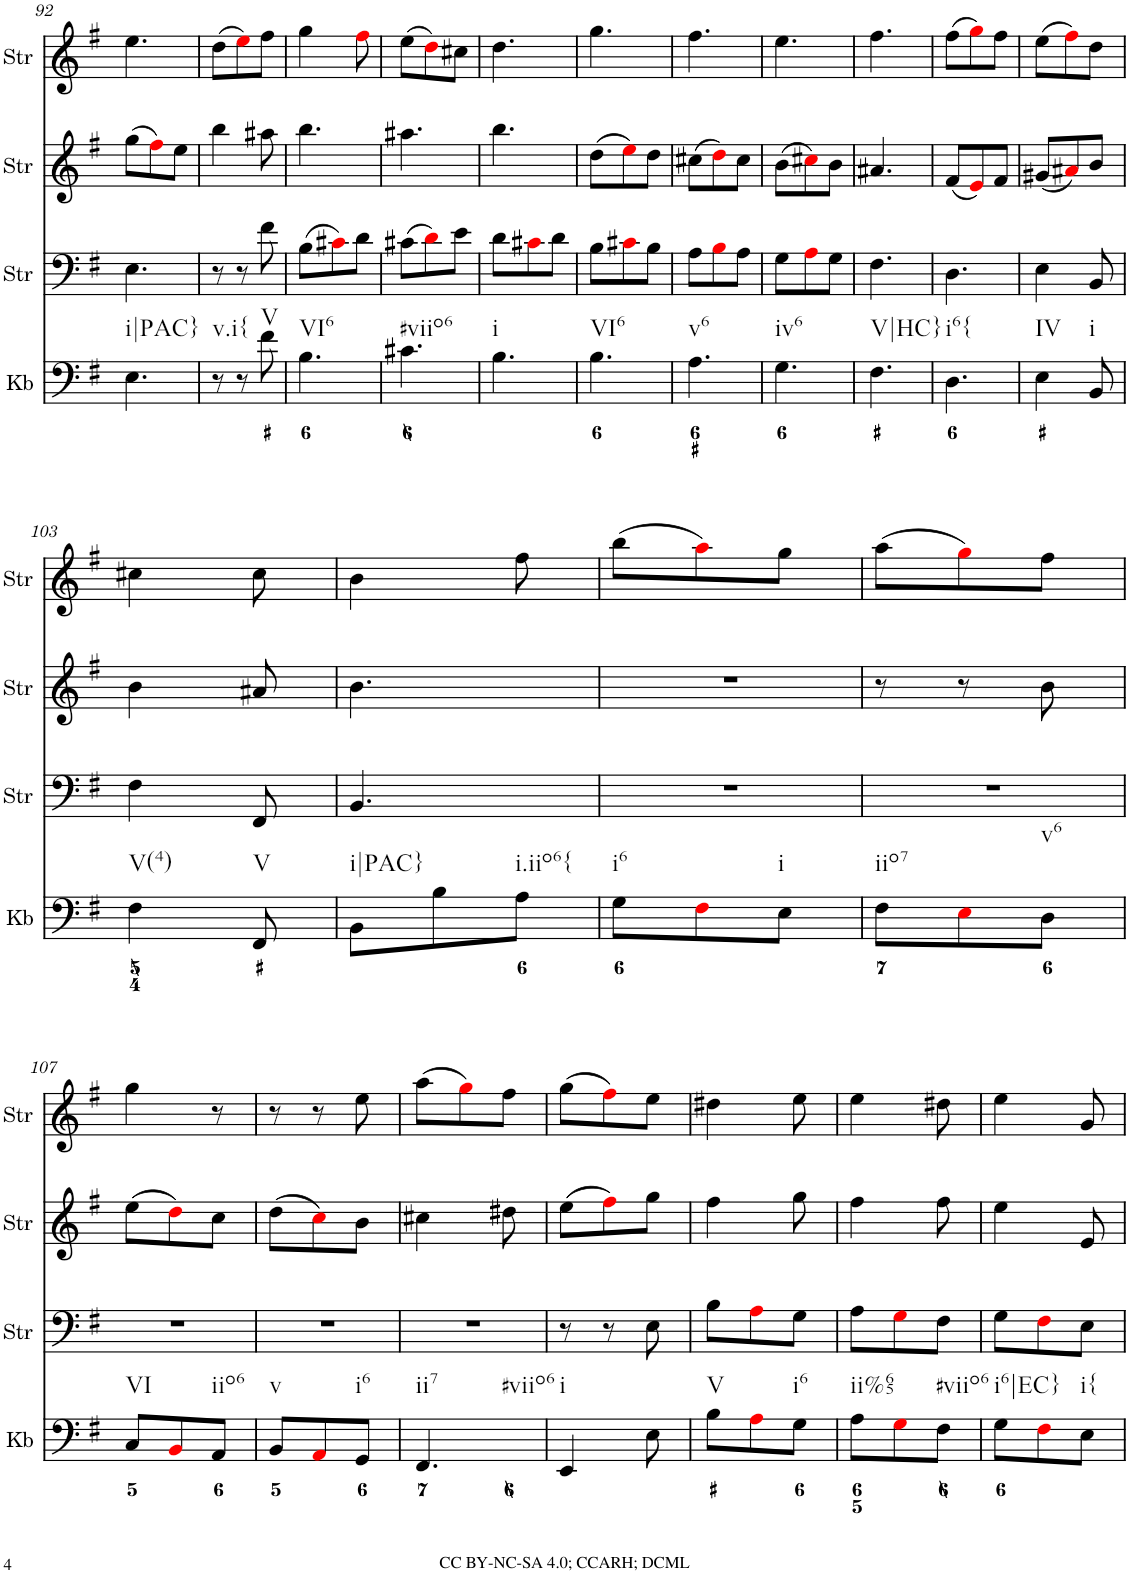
**kern	**kern	**kern	**kern
*part4	*part3	*part2	*part1
*staff4	*staff3	*staff2	*staff1
*I"Keyboard	*I"StringInstrument	*I"StringInstrument	*I"StringInstrument
*I'Kb	*I'Str	*I'Str	*I'Str
!!LO:PB:g=z
*clefF4	*clefF4	*clefG2	*clefG2
*k[f#]	*k[f#]	*k[f#]	*k[f#]
*M3/8	*M3/8	*M3/8	*M3/8
=92	=92	=92	=92
!LO:TX:b:t=i|PAC}	!	!	!
4.E\	4.E\	(8gg\L	4.ee\
.	.	8ff#i\)	.
.	.	8ee\J	.
=93	=93	=93	=93
!LO:TX:b:t=v.i{	!	!	!
8r	8r	4bb\	(8dd\L
8r	8r	.	8eei\)
!LO:TX:b:t=V	!	!	!
8f#\	8f#\	8aa#X\	8ff#\J
=94	=94	=94	=94
!LO:TX:b:t=VI6	!	!	!
4.B\	(8B\L	4.bb\	4gg\
.	8c#Xi\)	.	.
.	8d\J	.	8ff#i\
=95	=95	=95	=95
!LO:TX:b:t=#viio6	!	!	!
4.c#X\	(8c#X\L	4.aa#X\	(8ee\L
.	8di\)	.	8ddi\)
.	8e\J	.	8cc#X\J
=96	=96	=96	=96
!LO:TX:b:t=i	!	!	!
4.B\	8d\L	4.bb\	4.dd\
.	8c#Xi\	.	.
.	8d\J	.	.
=97	=97	=97	=97
!LO:TX:b:t=VI6	!	!	!
4.B\	8B\L	(8dd\L	4.gg\
.	8c#Xi\	8eei\)	.
.	8B\J	8dd\J	.
=98	=98	=98	=98
!LO:TX:b:t=v6	!	!	!
4.A\	8A\L	(8cc#X\L	4.ff#\
.	8Bi\	8ddi\)	.
.	8A\J	8cc#\J	.
=99	=99	=99	=99
!LO:TX:b:t=iv6	!	!	!
4.G\	8G\L	(8b\L	4.ee\
.	8Ai\	8cc#Xi\)	.
.	8G\J	8b\J	.
=100	=100	=100	=100
!LO:TX:b:t=V|HC}	!	!	!
4.F#\	4.F#\	4.a#X/	4.ff#\
=101	=101	=101	=101
!LO:TX:b:t=i6{	!	!	!
4.D\	4.D\	(8f#/L	(8ff#\L
.	.	8ei/)	8ggi\)
.	.	8f#/J	8ff#\J
=102	=102	=102	=102
!LO:TX:b:t=IV	!	!	!
4E\	4E\	(8g#X/L	(8ee\L
.	.	8a#Xi/)	8ff#i\)
!LO:TX:b:t=i	!	!	!
8BB/	8BB/	8b/J	8dd\J
!!LO:LB:g=z
=103	=103	=103	=103
!LO:TX:b:t=V(4)	!	!	!
4F#\	4F#\	4b\	4cc#X\
!LO:TX:b:t=V	!	!	!
8FF#/	8FF#/	8a#X/	8cc#\
=104	=104	=104	=104
!LO:TX:b:t=i|PAC}	!	!	!
8BB\L	4.BB/	4.b\	4b\
8B\	.	.	.
!LO:TX:b:t=i.iio6{	!	!	!
8A\J	.	.	8ff#\
=105	=105	=105	=105
!LO:TX:b:t=i6	!	!	!
8G\L	4.r	4.r	(8bb\L
8F#i\	.	.	8aai\)
!LO:TX:b:t=i	!	!	!
8E\J	.	.	8gg\J
=106	=106	=106	=106
!LO:TX:b:t=iio7	!	!	!
8F#\L	4.r	8r	(8aa\L
8Ei\	.	8r	8ggi\)
!LO:TX:b:t=v6	!	!	!
8D\J	.	8b\	8ff#\J
!!LO:LB:g=z
=107	=107	=107	=107
!LO:TX:b:t=VI	!	!	!
8C/L	4.r	(8ee\L	4gg\
8BBi/	.	8ddi\)	.
!LO:TX:b:t=iio6	!	!	!
8AA/J	.	8cc\J	8r
=108	=108	=108	=108
!LO:TX:b:t=v	!	!	!
8BB/L	4.r	(8dd\L	8r
8AAi/	.	8cci\)	8r
!LO:TX:b:t=i6	!	!	!
8GG/J	.	8b\J	8ee\
=109	=109	=109	=109
!LO:TX:b:t=ii7	!	!	!
!LO:TX:b:t=#viio6	!	!	!
4.FF#/	4.r	4cc#X\	(8aa\L
.	.	.	8ggi\)
.	.	8dd#X\	8ff#\J
=110	=110	=110	=110
!LO:TX:b:t=i	!	!	!
4EE/	8r	(8ee\L	(8gg\L
.	8r	8ff#i\)	8ff#i\)
8E\	8E\	8gg\J	8ee\J
=111	=111	=111	=111
!LO:TX:b:t=V	!	!	!
8B\L	8B\L	4ff#\	4dd#X\
8Ai\	8Ai\	.	.
!LO:TX:b:t=i6	!	!	!
8G\J	8G\J	8gg\	8ee\
=112	=112	=112	=112
!LO:TX:b:t=ii%65	!	!	!
8A\L	8A\L	4ff#\	4ee\
8Gi\	8Gi\	.	.
!LO:TX:b:t=#viio6	!	!	!
8F#\J	8F#\J	8ff#\	8dd#X\
=113	=113	=113	=113
!LO:TX:b:t=i6|EC}	!	!	!
8G\L	8G\L	4ee\	4ee\
8F#i\	8F#i\	.	.
!LO:TX:b:t=i{	!	!	!
8E\J	8E\J	8e/	8g/
=	=	=	=
*-	*-	*-	*-
